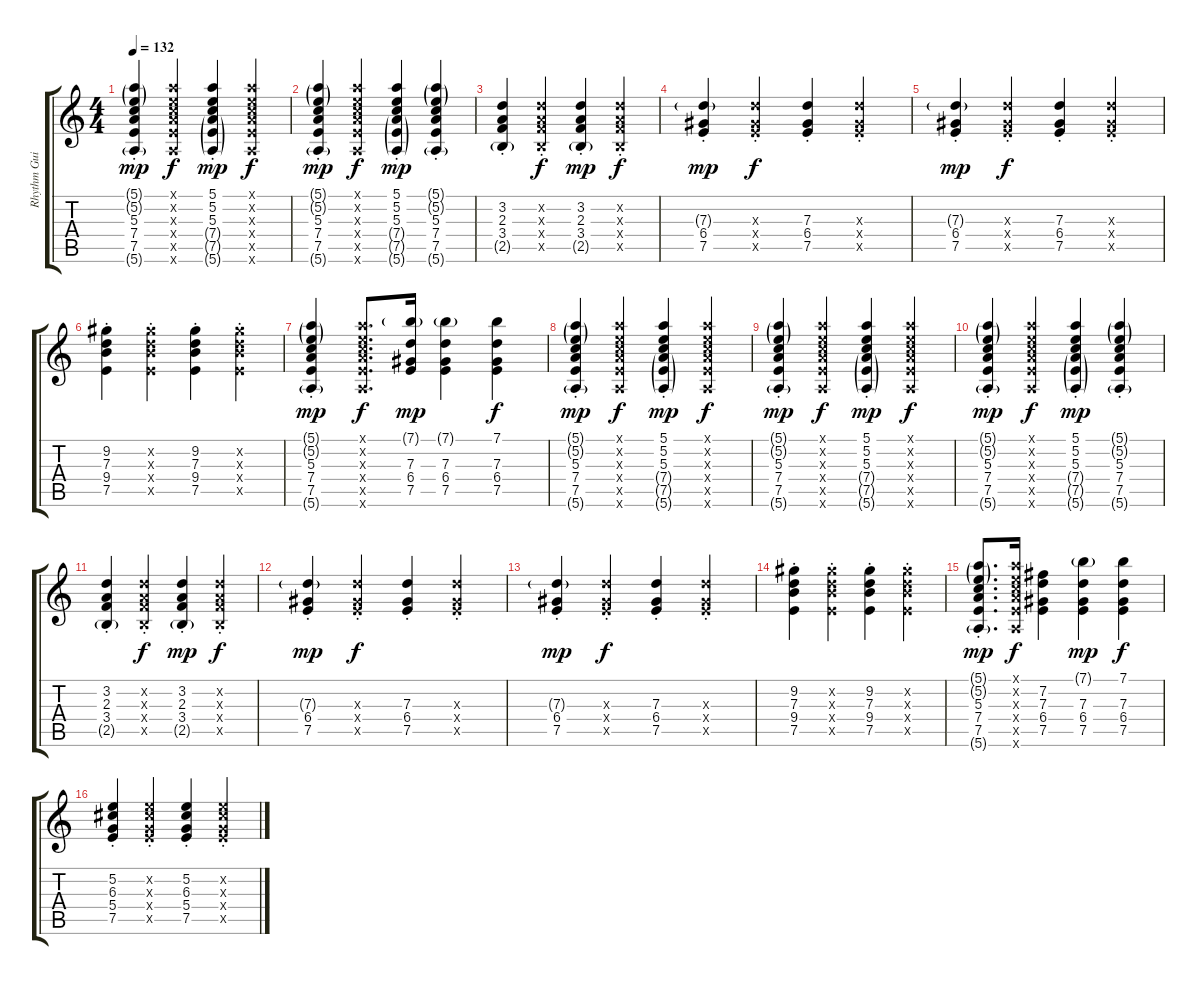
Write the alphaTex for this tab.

\track ("Rhythm Guitar" "Rhythm Gui") {instrument acousticguitarnylon}
\staff {score tabs}
\tuning (E4 B3 G3 D3 A2 E2) {hide}
\ts (4 4)
\tempo 132
\clef g2
\ks c
(5.1{g st} 5.2{g st} 5.3{st} 7.4{st} 7.5{st} 5.6{g st}).4{dy mp} (5.1{x} 5.2{x} 5.3{x} 7.4{x} 7.5{x} 5.6{x}).4{dy f} (5.1{st} 5.2{st} 5.3{st} 7.4{g st} 7.5{g st} 5.6{g st}).4{dy mp} (5.1{x} 5.2{x} 5.3{x} 7.4{x} 7.5{x} 5.6{x}).4{dy f} |
(5.1{g st} 5.2{g st} 5.3{st} 7.4{st} 7.5{st} 5.6{g st}).4{dy mp} (5.1{x} 5.2{x} 5.3{x} 7.4{x} 7.5{x} 5.6{x}).4{dy f} (5.1{st} 5.2{st} 5.3{st} 7.4{g st} 7.5{g st} 5.6{g st}).4{dy mp} (5.1{g st} 5.2{g st} 5.3{st} 7.4{st} 7.5{st} 5.6{g st}).4 |
(3.2{st} 2.3{st} 3.4{st} 2.5{g st}).4 (3.2{st x} 2.3{st x} 3.4{st x} 2.5{st x}).4{dy f} (3.2{st} 2.3{st} 3.4{st} 2.5{g st}).4{dy mp} (3.2{st x} 2.3{st x} 3.4{st x} 2.5{st x}).4{dy f} |
(7.3{g st} 6.4{st} 7.5{st}).4{dy mp} (7.3{st x} 6.4{st x} 7.5{st x}).4{dy f} (7.3{st} 6.4{st} 7.5{st}).4 (7.3{st x} 6.4{st x} 7.5{st x}).4 |
(7.3{g st} 6.4{st} 7.5{st}).4{dy mp} (7.3{st x} 6.4{st x} 7.5{st x}).4{dy f} (7.3{st} 6.4{st} 7.5{st}).4 (7.3{st x} 6.4{st x} 7.5{st x}).4 |
(9.2{st} 7.3{st} 9.4{st} 7.5{st}).4 (9.2{st x} 7.3{st x} 9.4{st x} 7.5{st x}).4 (9.2{st} 7.3{st} 9.4{st} 7.5{st}).4 (9.2{st x} 7.3{st x} 9.4{st x} 7.5{st x}).4 |
(5.1{g st} 5.2{g st} 5.3{st} 7.4{st} 7.5{st} 5.6{g st}).4{dy mp} (5.1{x} 5.2{x} 5.3{x} 7.4{x} 7.5{x} 5.6{x}).8{d dy f} (7.1{g} 7.3 6.4 7.5).16{dy mp} (7.1{g} 7.3 6.4 7.5).4 (7.1 7.3 6.4 7.5).4{dy f} |
(5.1{g st} 5.2{g st} 5.3{st} 7.4{st} 7.5{st} 5.6{g st}).4{dy mp} (5.1{x} 5.2{x} 5.3{x} 7.4{x} 7.5{x} 5.6{x}).4{dy f} (5.1{st} 5.2{st} 5.3{st} 7.4{g st} 7.5{g st} 5.6{g st}).4{dy mp} (5.1{x} 5.2{x} 5.3{x} 7.4{x} 7.5{x} 5.6{x}).4{dy f} |
(5.1{g st} 5.2{g st} 5.3{st} 7.4{st} 7.5{st} 5.6{g st}).4{dy mp} (5.1{x} 5.2{x} 5.3{x} 7.4{x} 7.5{x} 5.6{x}).4{dy f} (5.1{st} 5.2{st} 5.3{st} 7.4{g st} 7.5{g st} 5.6{g st}).4{dy mp} (5.1{x} 5.2{x} 5.3{x} 7.4{x} 7.5{x} 5.6{x}).4{dy f} |
(5.1{g st} 5.2{g st} 5.3{st} 7.4{st} 7.5{st} 5.6{g st}).4{dy mp} (5.1{x} 5.2{x} 5.3{x} 7.4{x} 7.5{x} 5.6{x}).4{dy f} (5.1{st} 5.2{st} 5.3{st} 7.4{g st} 7.5{g st} 5.6{g st}).4{dy mp} (5.1{g st} 5.2{g st} 5.3{st} 7.4{st} 7.5{st} 5.6{g st}).4 |
(3.2{st} 2.3{st} 3.4{st} 2.5{g st}).4 (3.2{st x} 2.3{st x} 3.4{st x} 2.5{st x}).4{dy f} (3.2{st} 2.3{st} 3.4{st} 2.5{g st}).4{dy mp} (3.2{st x} 2.3{st x} 3.4{st x} 2.5{st x}).4{dy f} |
(7.3{g st} 6.4{st} 7.5{st}).4{dy mp} (7.3{st x} 6.4{st x} 7.5{st x}).4{dy f} (7.3{st} 6.4{st} 7.5{st}).4 (7.3{st x} 6.4{st x} 7.5{st x}).4 |
(7.3{g st} 6.4{st} 7.5{st}).4{dy mp} (7.3{st x} 6.4{st x} 7.5{st x}).4{dy f} (7.3{st} 6.4{st} 7.5{st}).4 (7.3{st x} 6.4{st x} 7.5{st x}).4 |
(9.2{st} 7.3{st} 9.4{st} 7.5{st}).4 (9.2{st x} 7.3{st x} 9.4{st x} 7.5{st x}).4 (9.2{st} 7.3{st} 9.4{st} 7.5{st}).4 (9.2{st x} 7.3{st x} 9.4{st x} 7.5{st x}).4 |
(5.1{g st} 5.2{g st} 5.3{st} 7.4{st} 7.5{st} 5.6{g st}).8{d dy mp} (5.1{x} 5.2{x} 5.3{x} 7.4{x} 7.5{x} 5.6{x}).16{dy f} (7.2 7.3 6.4 7.5).4 (7.1{g} 7.3 6.4 7.5).4{dy mp} (7.1 7.3 6.4 7.5).4{dy f} |
(5.2{st} 6.3{st} 5.4{st} 7.5{st}).4 (5.2{st x} 6.3{st x} 5.4{st x} 7.5{st x}).4 (5.2{st} 6.3{st} 5.4{st} 7.5{st}).4 (5.2{st x} 6.3{st x} 5.4{st x} 7.5{st x}).4
